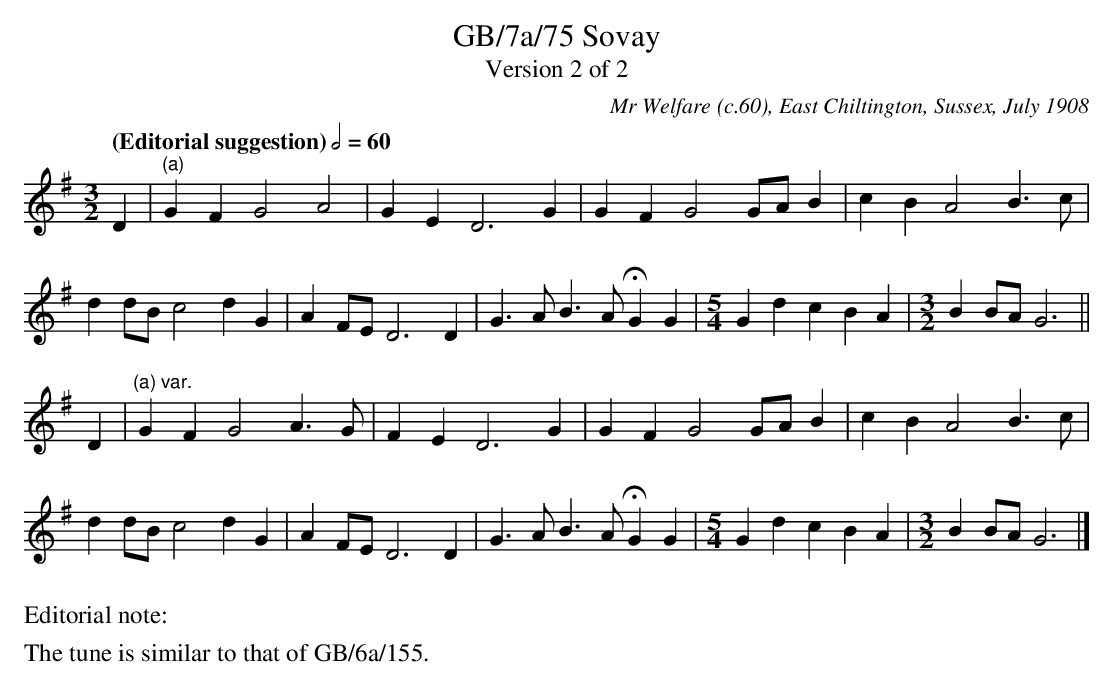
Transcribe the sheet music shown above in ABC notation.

X:1
T:GB/7a/75 Sovay
T:Version 2 of 2
C:Mr Welfare (c.60), East Chiltington, Sussex, July 1908
L:1/4
Q:"(Editorial suggestion)" 1/2=60
M:3/2
K:G
D |"^(a)" G F G2 A2 | G E D3 G | G F G2 G/A/ B | c B A2 B3/2 c/ |
d d/B/ c2 d G | A F/E/ D3 D | G3/2 A/ B3/2 A/ HG G |[M:5/4] G d c B A |[M:3/2] B B/A/ G3 ||
D |"^(a) var." G F G2 A3/2 G/ | F E D3 G | G F G2 G/A/ B |c B A2 B3/2 c/ |
d d/B/ c2 d G |A F/E/ D3 D |$ G3/2 A/ B3/2 A/ HG G |[M:5/4] G d c B A |[M:3/2] B B/A/ G3 |]
